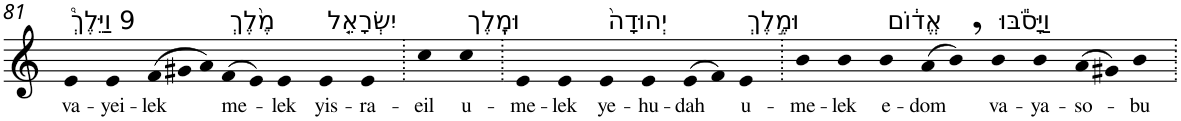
**kern	**text
*part1	*part1
*staff1	*staff1
*I"Piano	*
*I'Pno	*
!!LO:PB:g=z
*clefG2	*
*k[]	*
=81	=81
!LO:TX:a:t=9 וַיֵּלֶךְ֩	!
!	!LO:LY:b
4e	va-
!	!LO:LY:b
4e	-yei-
*Xtuplet	*
!	!LO:LY:b
(>12f	-lek
12g#X	.
12a)	.
!LO:TX:a:t=מֶ֨לֶךְ	!
!	!LO:LY:b
(>8f	me-
8e)	.
!	!LO:LY:b
4e	-lek
!LO:TX:a:t=יִשְׂרָאֵ֤ל	!
!	!LO:LY:b
4e	yis-
!	!LO:LY:b
4e	-ra-
=82.	=82.
!	!LO:LY:b
4cc	-eil
!LO:TX:a:t=וּמֶֽלֶך	!
!	!LO:LY:b
4cc	u-
=83.	=83.
!	!LO:LY:b
4e	-me-
!	!LO:LY:b
4e	-lek
!LO:TX:a:t=יְהוּדָה֙	!
!	!LO:LY:b
4e	ye-
!	!LO:LY:b
4e	-hu-
!	!LO:LY:b
(>8e	-dah
8f)	.
!LO:TX:a:t=וּמֶ֣לֶךְ	!
!	!LO:LY:b
4e	u-
=84.	=84.
!	!LO:LY:b
4b	-me-
!	!LO:LY:b
4b	-lek
!LO:TX:a:t=אֱד֔וֹם	!
!	!LO:LY:b
4b	e-
!	!LO:LY:b
(>8a	-dom
8b,)	.
!LO:TX:a:t=וַיָּסֹ֕בּוּ	!
!	!LO:LY:b
4b	va-
!	!LO:LY:b
4b	-ya-
!	!LO:LY:b
(>8a	-so-
8g#X)	.
!	!LO:LY:b
4b	-bu
=.	=.
*-	*-
